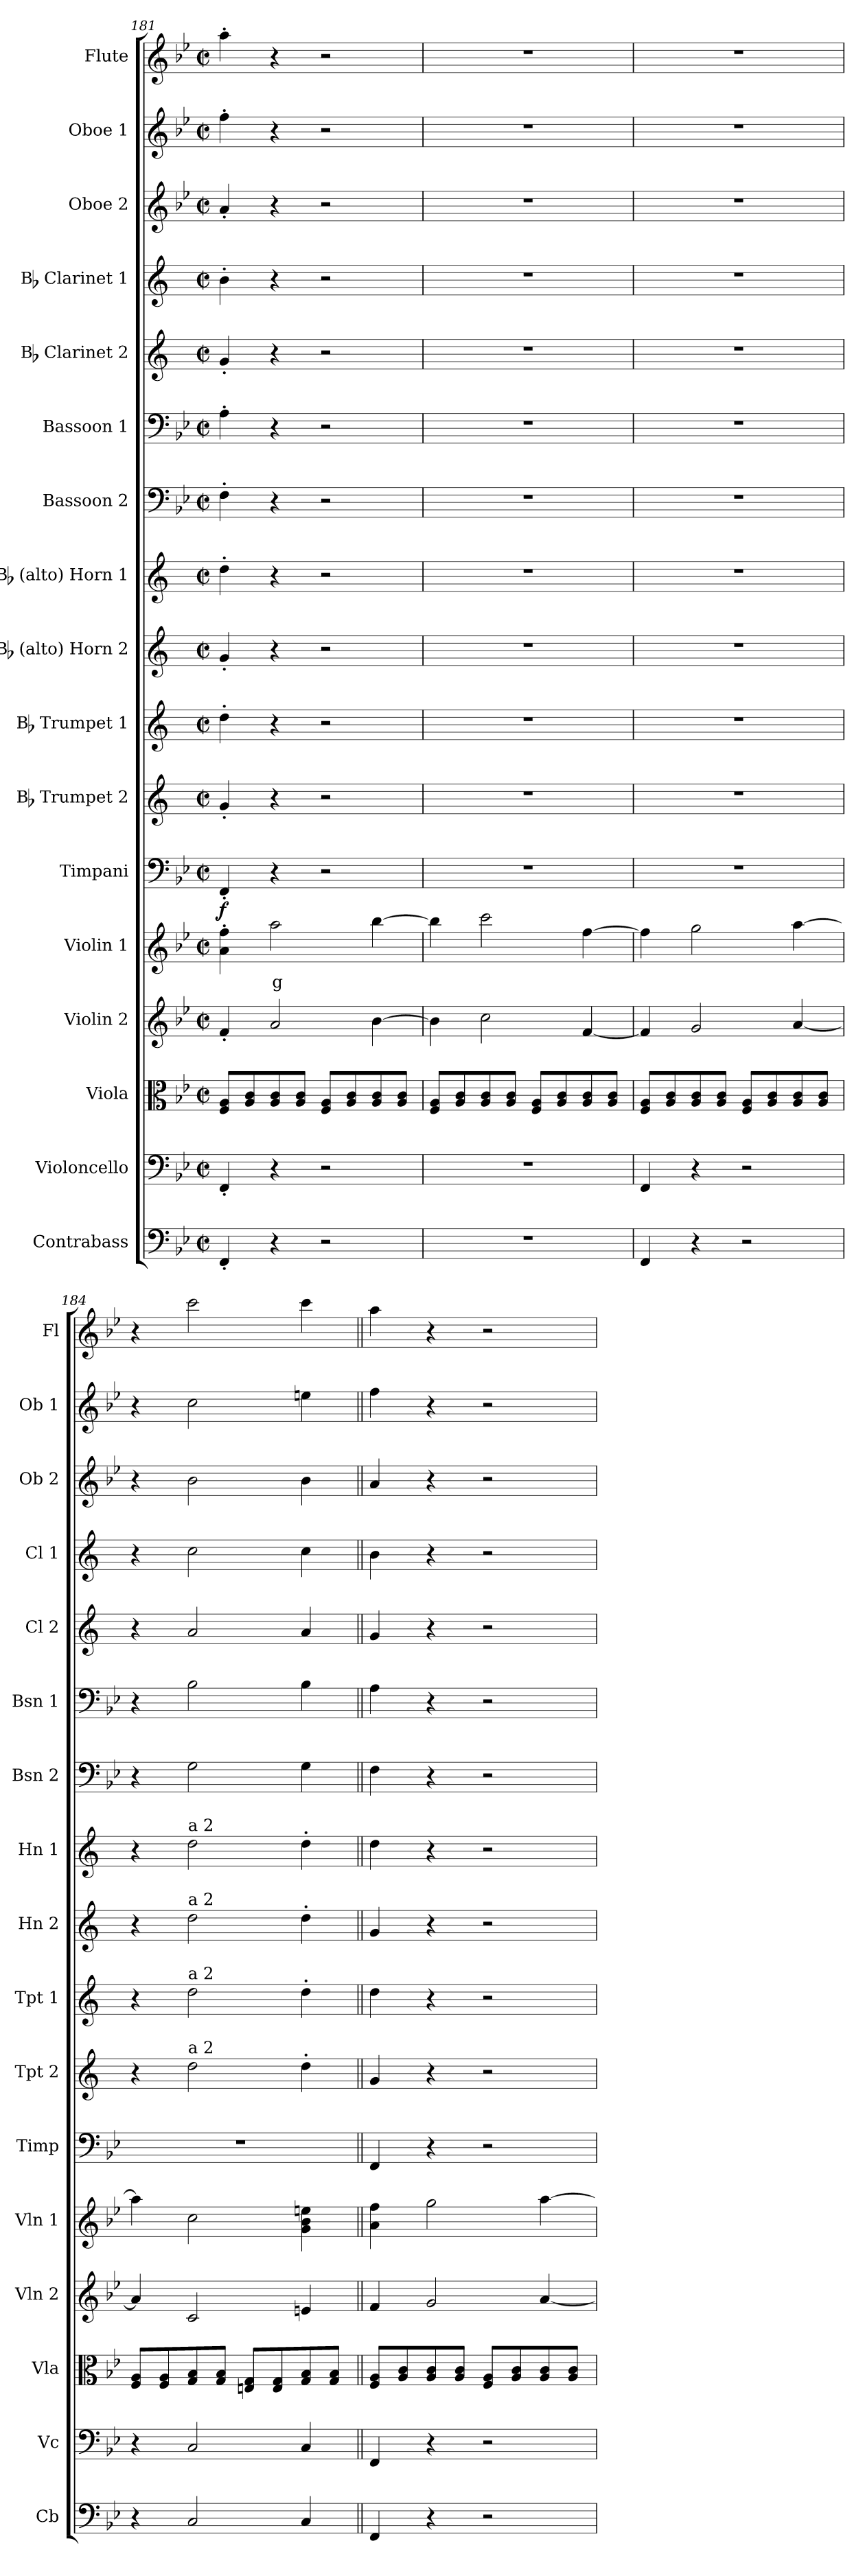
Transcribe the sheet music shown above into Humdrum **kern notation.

**kern	**kern	**kern	**kern	**kern	**text	**kern	**dynam	**kern	**kern	**kern	**kern	**kern	**kern	**kern	**kern	**kern	**kern	**kern
*part17	*part16	*part15	*part14	*part13	*part13	*part12	*part12	*part11	*part10	*part9	*part8	*part7	*part6	*part5	*part4	*part3	*part2	*part1
*staff17	*staff16	*staff15	*staff14	*staff13	*staff13	*staff12	*staff12	*staff11	*staff10	*staff9	*staff8	*staff7	*staff6	*staff5	*staff4	*staff3	*staff2	*staff1
*I"Contrabass	*I"Violoncello	*I"Viola	*I"Violin 2	*I"Violin 1	*	*I"Timpani	*	*I"Bb Trumpet 2	*I"Bb Trumpet 1	*I"Bb (alto) Horn 2	*I"Bb (alto) Horn 1	*I"Bassoon 2	*I"Bassoon 1	*I"Bb Clarinet 2	*I"Bb Clarinet 1	*I"Oboe 2	*I"Oboe 1	*I"Flute
*I'Cb	*I'Vc	*I'Vla	*I'Vln 2	*I'Vln 1	*	*I'Timp	*	*I'Tpt 2	*I'Tpt 1	*I'Hn 2	*I'Hn 1	*I'Bsn 2	*I'Bsn 1	*I'Cl 2	*I'Cl 1	*I'Ob 2	*I'Ob 1	*I'Fl
*clefF4	*clefF4	*clefC3	*clefG2	*clefG2	*	*clefF4	*	*clefG2	*clefG2	*clefG2	*clefG2	*clefF4	*clefF4	*clefG2	*clefG2	*clefG2	*clefG2	*clefG2
*ITrd7c12	*	*	*	*	*	*	*	*ITrd1c2	*ITrd1c2	*ITrd1c2	*ITrd1c2	*	*	*ITrd1c2	*ITrd1c2	*	*	*
*k[b-e-]	*k[b-e-]	*k[b-e-]	*k[b-e-]	*k[b-e-]	*	*k[b-e-]	*	*k[b-e-]	*k[b-e-]	*k[b-e-]	*k[b-e-]	*k[b-e-]	*k[b-e-]	*k[b-e-]	*k[b-e-]	*k[b-e-]	*k[b-e-]	*k[b-e-]
*M2/2	*M2/2	*M2/2	*M2/2	*M2/2	*	*M2/2	*	*M2/2	*M2/2	*M2/2	*M2/2	*M2/2	*M2/2	*M2/2	*M2/2	*M2/2	*M2/2	*M2/2
*met(c|)	*met(c|)	*met(c|)	*met(c|)	*met(c|)	*	*met(c|)	*	*met(c|)	*met(c|)	*met(c|)	*met(c|)	*met(c|)	*met(c|)	*met(c|)	*met(c|)	*met(c|)	*met(c|)	*met(c|)
=181	=181	=181	=181	=181	=181	=181	=181	=181	=181	=181	=181	=181	=181	=181	=181	=181	=181	=181
!	!	!	!	!	!	!	!LO:DY:b	!	!	!	!	!	!	!	!	!	!	!
4FFF'/	4FF'/	8F/ 8A/L	4f'/	4a\' 4ff\'	.	4FF'/	f	4f'/	4cc'\	4f'/	4cc'\	4F'\	4A'\	4f'/	4a'\	4a'/	4ff'\	4aa'\
.	.	8A/ 8c/	.	.	.	.	.	.	.	.	.	.	.	.	.	.	.	.
!	!	!	!	!	!LO:LY:b:color=#FF0000	!	!	!	!	!	!	!	!	!	!	!	!	!
4r	4r	8A/ 8c/	2a/	2aa\	g	4r	.	4r	4r	4r	4r	4r	4r	4r	4r	4r	4r	4r
.	.	8A/ 8c/J	.	.	.	.	.	.	.	.	.	.	.	.	.	.	.	.
2r	2r	8F/ 8A/L	.	.	.	2r	.	2r	2r	2r	2r	2r	2r	2r	2r	2r	2r	2r
.	.	8A/ 8c/	.	.	.	.	.	.	.	.	.	.	.	.	.	.	.	.
.	.	8A/ 8c/	[4b-\	[4bb-\	.	.	.	.	.	.	.	.	.	.	.	.	.	.
.	.	8A/ 8c/J	.	.	.	.	.	.	.	.	.	.	.	.	.	.	.	.
!!LO:PB:g=z
=182	=182	=182	=182	=182	=182	=182	=182	=182	=182	=182	=182	=182	=182	=182	=182	=182	=182	=182
1r	1r	8F/ 8A/L	4b-\]	4bb-\]	.	1r	.	1r	1r	1r	1r	1r	1r	1r	1r	1r	1r	1r
.	.	8A/ 8c/	.	.	.	.	.	.	.	.	.	.	.	.	.	.	.	.
.	.	8A/ 8c/	2cc\	2ccc\	.	.	.	.	.	.	.	.	.	.	.	.	.	.
.	.	8A/ 8c/J	.	.	.	.	.	.	.	.	.	.	.	.	.	.	.	.
.	.	8F/ 8A/L	.	.	.	.	.	.	.	.	.	.	.	.	.	.	.	.
.	.	8A/ 8c/	.	.	.	.	.	.	.	.	.	.	.	.	.	.	.	.
.	.	8A/ 8c/	[4f/	[4ff\	.	.	.	.	.	.	.	.	.	.	.	.	.	.
.	.	8A/ 8c/J	.	.	.	.	.	.	.	.	.	.	.	.	.	.	.	.
=183	=183	=183	=183	=183	=183	=183	=183	=183	=183	=183	=183	=183	=183	=183	=183	=183	=183	=183
4FFF/	4FF/	8F/ 8A/L	4f/]	4ff\]	.	1r	.	1r	1r	1r	1r	1r	1r	1r	1r	1r	1r	1r
.	.	8A/ 8c/	.	.	.	.	.	.	.	.	.	.	.	.	.	.	.	.
4r	4r	8A/ 8c/	2g/	2gg\	.	.	.	.	.	.	.	.	.	.	.	.	.	.
.	.	8A/ 8c/J	.	.	.	.	.	.	.	.	.	.	.	.	.	.	.	.
2r	2r	8F/ 8A/L	.	.	.	.	.	.	.	.	.	.	.	.	.	.	.	.
.	.	8A/ 8c/	.	.	.	.	.	.	.	.	.	.	.	.	.	.	.	.
.	.	8A/ 8c/	[4a/	[4aa\	.	.	.	.	.	.	.	.	.	.	.	.	.	.
.	.	8A/ 8c/J	.	.	.	.	.	.	.	.	.	.	.	.	.	.	.	.
=184	=184	=184	=184	=184	=184	=184	=184	=184	=184	=184	=184	=184	=184	=184	=184	=184	=184	=184
4r	4r	8F/ 8A/L	4a/]	4aa\]	.	1r	.	4r	4r	4r	4r	4r	4r	4r	4r	4r	4r	4r
.	.	8F/ 8A/	.	.	.	.	.	.	.	.	.	.	.	.	.	.	.	.
!	!	!	!	!	!	!	!	!	!	!	!LO:TX:a:t=a 2	!	!	!	!	!	!	!
!	!	!	!	!	!	!	!	!	!	!LO:TX:a:t=a 2	!	!	!	!	!	!	!	!
!	!	!	!	!	!	!	!	!	!LO:TX:a:t=a 2	!	!	!	!	!	!	!	!	!
!	!	!	!	!	!	!	!	!LO:TX:a:t=a 2	!	!	!	!	!	!	!	!	!	!
2CC/	2C/	8G/ 8B-/	2c/	2cc\	.	.	.	2cc\	2cc\	2cc\	2cc\	2G\	2B-\	2g/	2b-\	2b-\	2cc\	2ccc\
.	.	8G/ 8B-/J	.	.	.	.	.	.	.	.	.	.	.	.	.	.	.	.
.	.	8En/ 8G/L	.	.	.	.	.	.	.	.	.	.	.	.	.	.	.	.
.	.	8E/ 8G/	.	.	.	.	.	.	.	.	.	.	.	.	.	.	.	.
4CC/	4C/	8G/ 8B-/	4en/	4g\ 4b-\ 4een\	.	.	.	4cc'\	4cc'\	4cc'\	4cc'\	4G\	4B-\	4g/	4b-\	4b-\	4een\	4ccc\
.	.	8G/ 8B-/J	.	.	.	.	.	.	.	.	.	.	.	.	.	.	.	.
=185||	=185||	=185||	=185||	=185||	=185||	=185||	=185||	=185||	=185||	=185||	=185||	=185||	=185||	=185||	=185||	=185||	=185||	=185||
4FFF/	4FF/	8F/ 8A/L	4f/	4a\ 4ff\	.	4FF/	.	4f/	4cc\	4f/	4cc\	4F\	4A\	4f/	4a\	4a/	4ff\	4aa\
.	.	8A/ 8c/	.	.	.	.	.	.	.	.	.	.	.	.	.	.	.	.
4r	4r	8A/ 8c/	2g/	2gg\	.	4r	.	4r	4r	4r	4r	4r	4r	4r	4r	4r	4r	4r
.	.	8A/ 8c/J	.	.	.	.	.	.	.	.	.	.	.	.	.	.	.	.
2r	2r	8F/ 8A/L	.	.	.	2r	.	2r	2r	2r	2r	2r	2r	2r	2r	2r	2r	2r
.	.	8A/ 8c/	.	.	.	.	.	.	.	.	.	.	.	.	.	.	.	.
.	.	8A/ 8c/	[4a/	[4aa\	.	.	.	.	.	.	.	.	.	.	.	.	.	.
.	.	8A/ 8c/J	.	.	.	.	.	.	.	.	.	.	.	.	.	.	.	.
=	=	=	=	=	=	=	=	=	=	=	=	=	=	=	=	=	=	=
*-	*-	*-	*-	*-	*-	*-	*-	*-	*-	*-	*-	*-	*-	*-	*-	*-	*-	*-
